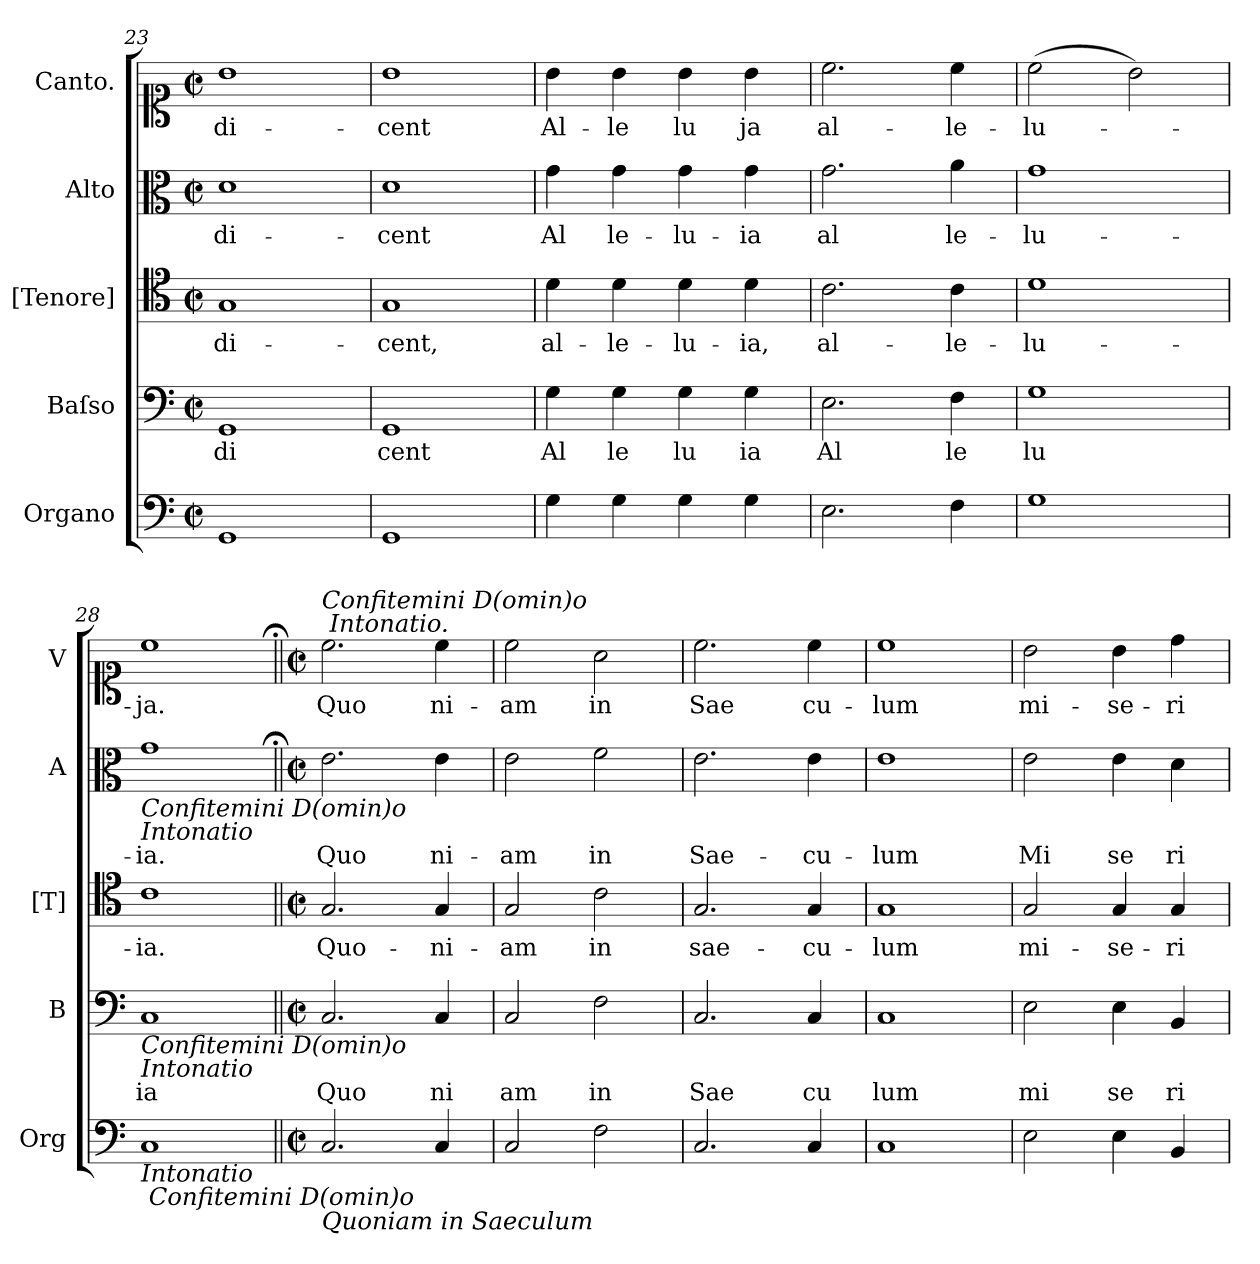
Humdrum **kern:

**kern	**kern	**text	**kern	**text	**kern	**text	**kern	**text
*part5	*part4	*part4	*part3	*part3	*part2	*part2	*part1	*part1
*staff5	*staff4	*staff4	*staff3	*staff3	*staff2	*staff2	*staff1	*staff1
*I"Organo	*I"Baſso	*	*I"[Tenore]	*	*I"Alto	*	*I"Canto.	*
*I'Org	*I'B	*	*I'[T]	*	*I'A	*	*I'V	*
*clefF4	*clefF4	*	*clefC4	*	*clefC3	*	*clefC1	*
*k[]	*k[]	*	*k[]	*	*k[]	*	*k[]	*
*M2/2	*M2/2	*	*M2/2	*	*M2/2	*	*M2/2	*
*met(c|)	*met(c|)	*	*met(c|)	*	*met(c|)	*	*met(c|)	*
=23	=23	=23	=23	=23	=23	=23	=23	=23
1GG/	1GG/	-di	1G/	di-	1d\	di-	1b\	di-
=24	=24	=24	=24	=24	=24	=24	=24	=24
1GG/	1GG/	cent	1G/	-cent,	1d\	-cent	1b\	-cent
=25	=25	=25	=25	=25	=25	=25	=25	=25
4G\	4G\	-Al	4d\	al-	4g\	-Al	4b\	Al-
4G\	4G\	-le	4d\	-le-	4g\	le-	4b\	-le
4G\	4G\	-lu	4d\	-lu-	4g\	-lu-	4b\	-lu
4G\	4G\	ia	4d\	-ia,	4g\	-ia	4b\	ja
=26	=26	=26	=26	=26	=26	=26	=26	=26
2.E\	2.E\	-Al	2.c\	al-	2.g\	-al	2.cc\	al-
4F\	4F\	-le	4c\	-le-	4a\	le-	4cc\	-le-
=27	=27	=27	=27	=27	=27	=27	=27	=27
1G\	1G\	-lu	1d\	-lu-	1g\	-lu-	(2cc\	-lu-
.	.	.	.	.	.	.	2b\)	.
=28	=28	=28	=28	=28	=28	=28	=28	=28
!	!	!	!	!	!LO:TX:b:i:t=Confitemini D(omin)o\nIntonatio	!	!	!
!	!LO:TX:b:i:t=Confitemini D(omin)o \nIntonatio	!	!	!	!	!	!	!
!LO:TX:b:i:t=Intonatio\n Confitemini D(omin)o	!	!	!	!	!	!	!	!
1C/	1C/	ia	1c\	-ia.	1g\	-ia.	1cc\	-ja.
=29||	=29||	=29||;	=29||	=29||;	=29||;	=29||;	=29||;	=29||;
*M2/2	*M2/2	*	*M2/2	*	*M2/2	*	*M2/2	*
*met(c|)	*met(c|)	*	*met(c|)	*	*met(c|)	*	*met(c|)	*
!	!	!	!	!	!	!	!LO:TX:a:i:t=Confitemini D(omin)o\n Intonatio.	!
!LO:TX:b:i:t=Quoniam in Saeculum	!	!	!	!	!	!	!	!
2.C/	2.C/	-Quo	2.G/	Quo-	2.e\	-Quo	2.cc\	-Quo
4C/	4C/	-ni	4G/	-ni-	4e\	ni-	4cc\	ni-
=30	=30	=30	=30	=30	=30	=30	=30	=30
2C/	2C/	am	2G/	-am	2e\	-am	2cc\	-am
2F\	2F\	in	2c\	in	2f\	in	2a\	in
=31	=31	=31	=31	=31	=31	=31	=31	=31
2.C/	2.C/	-Sae	2.G/	sae-	2.e\	-Sae-	2.cc\	-Sae
4C/	4C/	-cu	4G/	-cu-	4e\	-cu-	4cc\	cu-
=32	=32	=32	=32	=32	=32	=32	=32	=32
1C/	1C/	lum	1G/	-lum	1e\	-lum	1cc\	-lum
=33	=33	=33	=33	=33	=33	=33	=33	=33
2E\	2E\	-mi	2G/	mi-	2e\	-Mi	2b\	mi-
4E\	4E\	-se	4G/	-se-	4e\	-se	4b\	-se-
4BB/	4BB/	-ri	4G/	-ri-	4d\	ri-	4dd\	-ri-
=	=	=	=	=	=	=	=	=
*-	*-	*-	*-	*-	*-	*-	*-	*-
